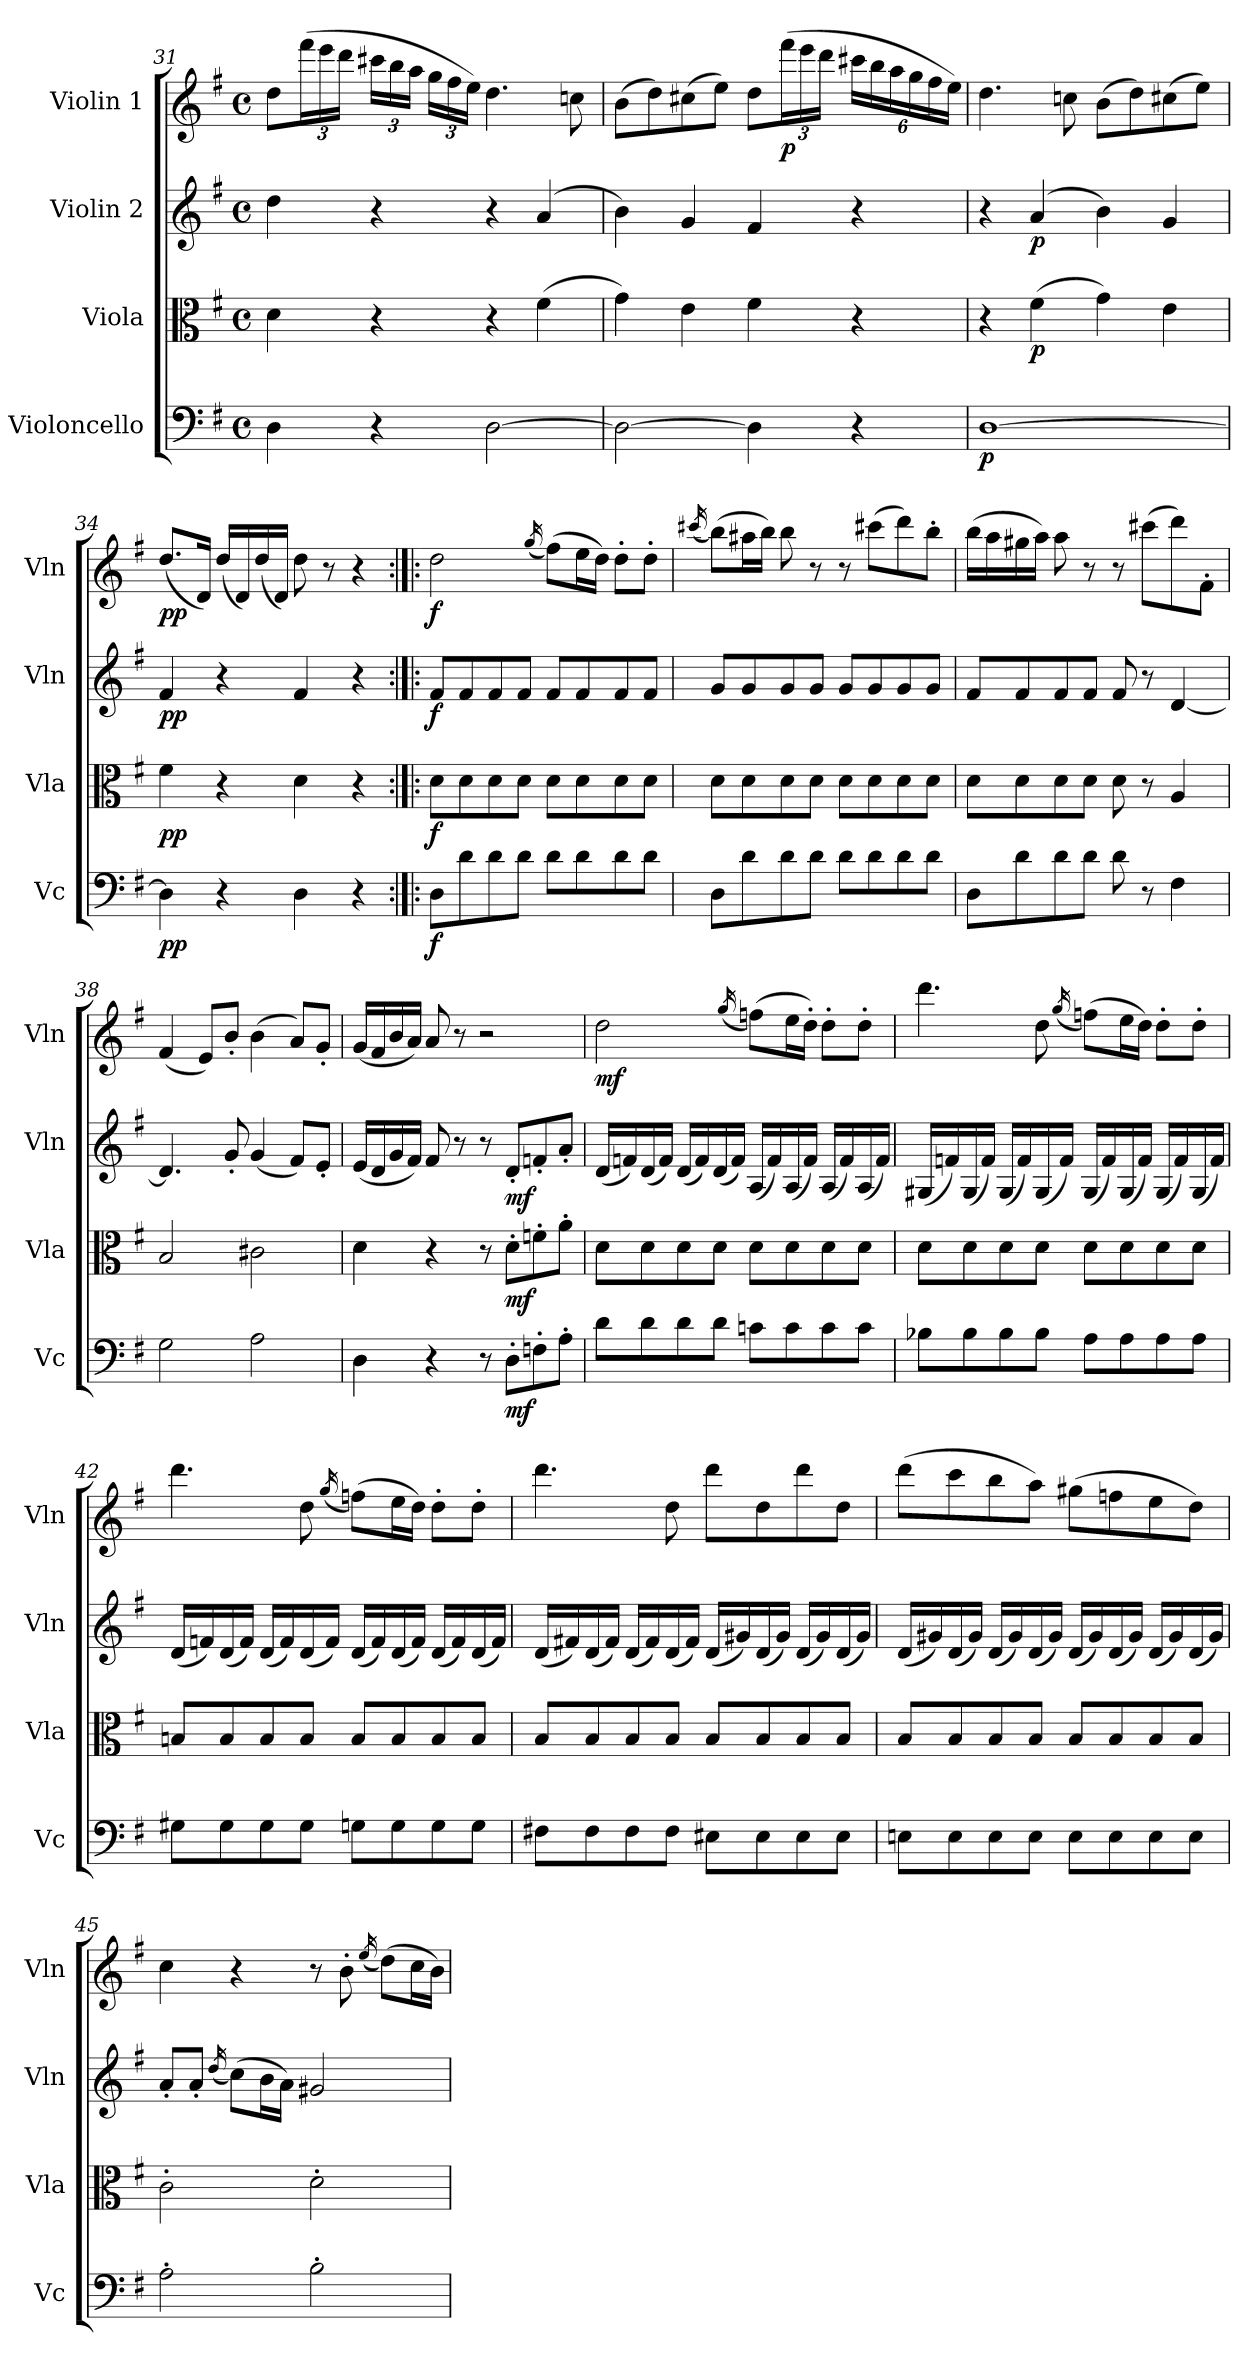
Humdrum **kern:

**kern	**dynam	**kern	**dynam	**kern	**dynam	**kern	**dynam
*part4	*part4	*part3	*part3	*part2	*part2	*part1	*part1
*staff4	*staff4	*staff3	*staff3	*staff2	*staff2	*staff1	*staff1
*I"Violoncello	*	*I"Viola	*	*I"Violin 2	*	*I"Violin 1	*
*I'Vc	*	*I'Vla	*	*I'Vln	*	*I'Vln	*
!!LO:PB:g=z
*clefF4	*	*clefC3	*	*clefG2	*	*clefG2	*
*k[f#]	*	*k[f#]	*	*k[f#]	*	*k[f#]	*
*M4/4	*	*M4/4	*	*M4/4	*	*M4/4	*
*met(c)	*	*met(c)	*	*met(c)	*	*met(c)	*
=31	=31	=31	=31	=31	=31	=31	=31
4D\	.	4d\	.	4dd\	.	8dd\L	.
*	*	*	*	*	*	*Xbrackettup	*
.	.	.	.	.	.	(>24fff#\L	.
.	.	.	.	.	.	24eee\	.
.	.	.	.	.	.	24ddd\JJ	.
4r	.	4r	.	4r	.	24ccc#X\LL	.
.	.	.	.	.	.	24bb\	.
.	.	.	.	.	.	24aa\JJ	.
.	.	.	.	.	.	24gg\LL	.
.	.	.	.	.	.	24ff#\	.
.	.	.	.	.	.	24ee\JJ)	.
[2D\	.	4r	.	4r	.	4.dd\	.
.	.	(>4f#\	.	(<4a/	.	.	.
.	.	.	.	.	.	8ccn\	.
=32	=32	=32	=32	=32	=32	=32	=32
2D\_	.	4g\)	.	4b\)	.	(>8b\L	.
.	.	.	.	.	.	8dd\)	.
.	.	4e\	.	4g/	.	(>8cc#X\	.
.	.	.	.	.	.	8ee\J)	.
4D\]	.	4f#\	.	4f#/	.	8dd\L	.
!	!	!	!	!	!	!	!LO:DY:b
.	.	.	.	.	.	(>24fff#\L	p
.	.	.	.	.	.	24eee\	.
.	.	.	.	.	.	24ddd\JJ	.
4r	.	4r	.	4r	.	24ccc#X\LL	.
.	.	.	.	.	.	24bb\	.
.	.	.	.	.	.	24aa\	.
.	.	.	.	.	.	24gg\	.
.	.	.	.	.	.	24ff#\	.
.	.	.	.	.	.	24ee\JJ)	.
=33	=33	=33	=33	=33	=33	=33	=33
!	!LO:DY:b	!	!	!	!	!	!
[1D	p	4r	.	4r	.	4.dd\	.
!	!	!	!LO:DY:b	!	!LO:DY:b	!	!
.	.	(>4f#\	p	(>4a/	p	.	.
.	.	.	.	.	.	8ccn\	.
.	.	4g\)	.	4b\)	.	(>8b\L	.
.	.	.	.	.	.	8dd\)	.
.	.	4e\	.	4g/	.	(>8cc#X\	.
.	.	.	.	.	.	8ee\J)	.
=34	=34	=34	=34	=34	=34	=34	=34
!	!LO:DY:b	!	!LO:DY:b	!	!LO:DY:b	!	!LO:DY:b
4D\]	pp	4f#\	pp	4f#/	pp	(<8.dd/L	pp
.	.	.	.	.	.	16d/Jk)	.
4r	.	4r	.	4r	.	(<16dd/LL	.
.	.	.	.	.	.	16d/)	.
.	.	.	.	.	.	(<16dd/	.
.	.	.	.	.	.	16d/JJ)	.
4D\	.	4d\	.	4f#/	.	8dd\	.
.	.	.	.	.	.	8r	.
4r	.	4r	.	4r	.	4r	.
!!LO:PB:g=z
=35:|!|:	=35:|!|:	=35:|!|:	=35:|!|:	=35:|!|:	=35:|!|:	=35:|!|:	=35:|!|:
!	!LO:DY:b	!	!LO:DY:b	!	!LO:DY:b	!	!LO:DY:b
8D\L	f	8d\L	f	8f#/L	f	2dd\	f
8d\	.	8d\	.	8f#/	.	.	.
8d\	.	8d\	.	8f#/	.	.	.
8d\J	.	8d\J	.	8f#/J	.	.	.
.	.	.	.	.	.	(<16qgg/	.
8d\L	.	8d\L	.	8f#/L	.	(>8ff#\L)	.
8d\	.	8d\	.	8f#/	.	16ee\L	.
.	.	.	.	.	.	16dd\JJ)	.
8d\	.	8d\	.	8f#/	.	8dd'\L	.
8d\J	.	8d\J	.	8f#/J	.	8dd'\J	.
=36	=36	=36	=36	=36	=36	=36	=36
.	.	.	.	.	.	(<16qccc#X/	.
8D\L	.	8d\L	.	8g/L	.	(>8bb\L)	.
8d\	.	8d\	.	8g/	.	16aa#X\L	.
.	.	.	.	.	.	16bb\JJ)	.
8d\	.	8d\	.	8g/	.	8bb\	.
8d\J	.	8d\J	.	8g/J	.	8r	.
8d\L	.	8d\L	.	8g/L	.	8r	.
8d\	.	8d\	.	8g/	.	(>8ccc#X\L	.
8d\	.	8d\	.	8g/	.	8ddd\)	.
8d\J	.	8d\J	.	8g/J	.	8bb'\J	.
=37	=37	=37	=37	=37	=37	=37	=37
8D\L	.	8d\L	.	8f#/L	.	(>16bb\LL	.
.	.	.	.	.	.	16aa\	.
8d\	.	8d\	.	8f#/	.	16gg#X\	.
.	.	.	.	.	.	16aa\JJ)	.
8d\	.	8d\	.	8f#/	.	8aa\	.
8d\J	.	8d\J	.	8f#/J	.	8r	.
8d\	.	8d\	.	8f#/	.	8r	.
8r	.	8r	.	8r	.	(>8ccc#X\L	.
4F#\	.	4A/	.	[4d/	.	8ddd\)	.
.	.	.	.	.	.	8f#'\J	.
!!LO:LB:g=z
=38	=38	=38	=38	=38	=38	=38	=38
2G\	.	2B/	.	4.d/]	.	(<4f#/	.
.	.	.	.	.	.	8e/L)	.
.	.	.	.	8g'/	.	8b'/J	.
2A\	.	2c#X\	.	(<4g/	.	(>4b\	.
.	.	.	.	8f#/L)	.	8a/L)	.
.	.	.	.	8e'/J	.	8g'/J	.
=39	=39	=39	=39	=39	=39	=39	=39
4D\	.	4d\	.	(<16e/LL	.	(<16g/LL	.
.	.	.	.	16d/	.	16f#/	.
.	.	.	.	16g/	.	16b/	.
.	.	.	.	16f#/JJ)	.	16a/JJ)	.
4r	.	4r	.	8f#/	.	8a/	.
.	.	.	.	8r	.	8r	.
8r	.	8r	.	8r	.	2r	.
!	!LO:DY:b	!	!LO:DY:b	!	!LO:DY:b	!	!
8D'\L	mf	8d'\L	mf	8d'/L	mf	.	.
8Fn'\	.	8fn'\	.	8fn'/	.	.	.
8A'\J	.	8a'\J	.	8a'/J	.	.	.
=40	=40	=40	=40	=40	=40	=40	=40
!	!	!	!	!	!	!	!LO:DY:b
8d\L	.	8d\L	.	(<16d/LL	.	2dd\	mf
.	.	.	.	16fn/)	.	.	.
8d\	.	8d\	.	(<16d/	.	.	.
.	.	.	.	16f/JJ)	.	.	.
8d\	.	8d\	.	(<16d/LL	.	.	.
.	.	.	.	16f/)	.	.	.
8d\J	.	8d\J	.	(<16d/	.	.	.
.	.	.	.	16f/JJ)	.	.	.
.	.	.	.	.	.	(<16qgg/	.
8cn\L	.	8d\L	.	(<16A/LL	.	(>8ffn\L)	.
.	.	.	.	16f/)	.	.	.
8c\	.	8d\	.	(<16A/	.	16ee\L	.
.	.	.	.	16f/JJ)	.	16dd'\JJ)	.
8c\	.	8d\	.	(<16A/LL	.	8dd'\L	.
.	.	.	.	16f/)	.	.	.
8c\J	.	8d\J	.	(<16A/	.	8dd'\J	.
.	.	.	.	16f/JJ)	.	.	.
!!LO:LB:g=z
=41	=41	=41	=41	=41	=41	=41	=41
8B-X\L	.	8d\L	.	(<16G#X/LL	.	4.ddd\	.
.	.	.	.	16fn/)	.	.	.
8B-\	.	8d\	.	(<16G#/	.	.	.
.	.	.	.	16f/JJ)	.	.	.
8B-\	.	8d\	.	(<16G#/LL	.	.	.
.	.	.	.	16f/)	.	.	.
8B-\J	.	8d\J	.	(<16G#/	.	8dd\	.
.	.	.	.	16f/JJ)	.	.	.
.	.	.	.	.	.	(<16qgg/	.
8A\L	.	8d\L	.	(<16G#/LL	.	(>8ffn\L)	.
.	.	.	.	16f/)	.	.	.
8A\	.	8d\	.	(<16G#/	.	16ee\L	.
.	.	.	.	16f/JJ)	.	16dd\JJ)	.
8A\	.	8d\	.	(<16G#/LL	.	8dd'\L	.
.	.	.	.	16f/)	.	.	.
8A\J	.	8d\J	.	(<16G#/	.	8dd'\J	.
.	.	.	.	16f/JJ)	.	.	.
=42	=42	=42	=42	=42	=42	=42	=42
8G#X\L	.	8Bn/L	.	(<16d/LL	.	4.ddd\	.
.	.	.	.	16fn/)	.	.	.
8G#\	.	8B/	.	(<16d/	.	.	.
.	.	.	.	16f/JJ)	.	.	.
8G#\	.	8B/	.	(<16d/LL	.	.	.
.	.	.	.	16f/)	.	.	.
8G#\J	.	8B/J	.	(<16d/	.	8dd\	.
.	.	.	.	16f/JJ)	.	.	.
.	.	.	.	.	.	(<16qgg/	.
8Gn\L	.	8B/L	.	(<16d/LL	.	(>8ffn\L)	.
.	.	.	.	16f/)	.	.	.
8G\	.	8B/	.	(<16d/	.	16ee\L	.
.	.	.	.	16f/JJ)	.	16dd\JJ)	.
8G\	.	8B/	.	(<16d/LL	.	8dd'\L	.
.	.	.	.	16f/)	.	.	.
8G\J	.	8B/J	.	(<16d/	.	8dd'\J	.
.	.	.	.	16f/JJ)	.	.	.
=43	=43	=43	=43	=43	=43	=43	=43
8F#X\L	.	8B/L	.	(<16d/LL	.	4.ddd\	.
.	.	.	.	16f#X/)	.	.	.
8F#\	.	8B/	.	(<16d/	.	.	.
.	.	.	.	16f#/JJ)	.	.	.
8F#\	.	8B/	.	(<16d/LL	.	.	.
.	.	.	.	16f#/)	.	.	.
8F#\J	.	8B/J	.	(<16d/	.	8dd\	.
.	.	.	.	16f#/JJ)	.	.	.
8E#X\L	.	8B/L	.	(<16d/LL	.	8ddd\L	.
.	.	.	.	16g#X/)	.	.	.
8E#\	.	8B/	.	(<16d/	.	8dd\	.
.	.	.	.	16g#/JJ)	.	.	.
8E#\	.	8B/	.	(<16d/LL	.	8ddd\	.
.	.	.	.	16g#/)	.	.	.
8E#\J	.	8B/J	.	(<16d/	.	8dd\J	.
.	.	.	.	16g#/JJ)	.	.	.
!!LO:LB:g=z
=44	=44	=44	=44	=44	=44	=44	=44
8En\L	.	8B/L	.	(<16d/LL	.	(>8ddd\L	.
.	.	.	.	16g#X/)	.	.	.
8E\	.	8B/	.	(<16d/	.	8ccc\	.
.	.	.	.	16g#/JJ)	.	.	.
8E\	.	8B/	.	(<16d/LL	.	8bb\	.
.	.	.	.	16g#/)	.	.	.
8E\J	.	8B/J	.	(<16d/	.	8aa\J)	.
.	.	.	.	16g#/JJ)	.	.	.
8E\L	.	8B/L	.	(<16d/LL	.	(>8gg#X\L	.
.	.	.	.	16g#/)	.	.	.
8E\	.	8B/	.	(<16d/	.	8ffn\	.
.	.	.	.	16g#/JJ)	.	.	.
8E\	.	8B/	.	(<16d/LL	.	8ee\	.
.	.	.	.	16g#/)	.	.	.
8E\J	.	8B/J	.	(<16d/	.	8dd\J)	.
.	.	.	.	16g#/JJ)	.	.	.
=45	=45	=45	=45	=45	=45	=45	=45
2A'\	.	2c'\	.	8a'/L	.	4cc\	.
.	.	.	.	8a'/J	.	.	.
.	.	.	.	(<16qdd/	.	.	.
.	.	.	.	(>8cc\L)	.	4r	.
.	.	.	.	16b\L	.	.	.
.	.	.	.	16a\JJ)	.	.	.
2B'\	.	2d'\	.	2g#X/	.	8r	.
.	.	.	.	.	.	8b'\	.
.	.	.	.	.	.	(<16qee/	.
.	.	.	.	.	.	(>8dd\L)	.
.	.	.	.	.	.	16cc\L	.
.	.	.	.	.	.	16b\JJ)	.
=	=	=	=	=	=	=	=
*-	*-	*-	*-	*-	*-	*-	*-
